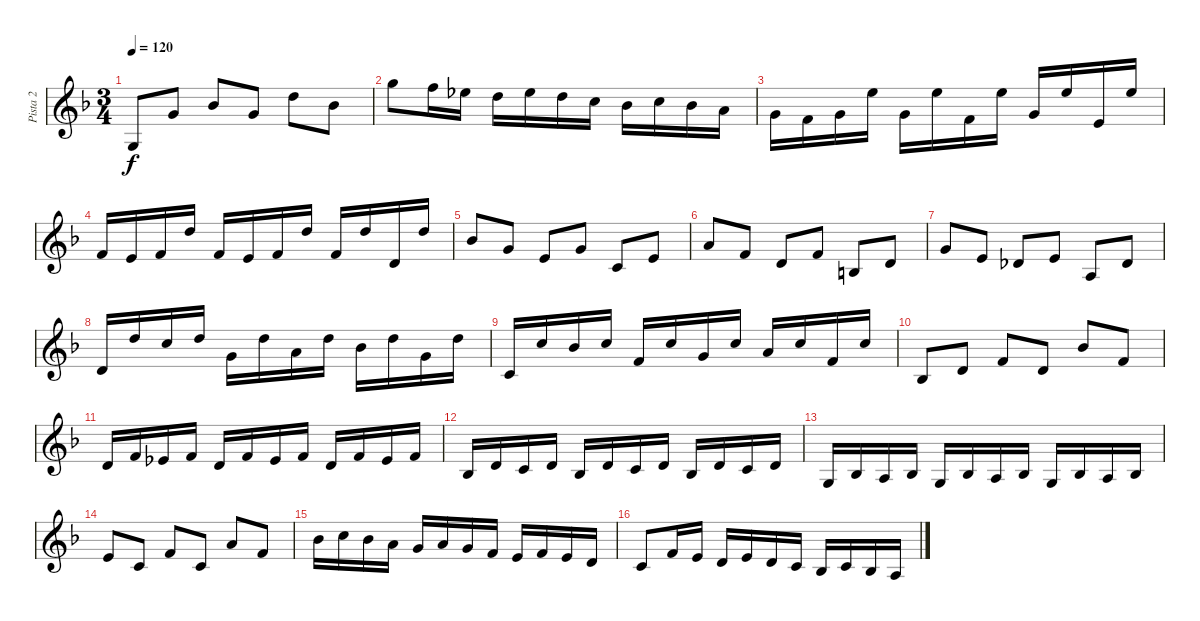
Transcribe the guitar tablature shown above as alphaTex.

\track ("Pista 2" "Pista 2") {instrument acousticguitarsteel}
\staff {score}
\tuning (E4 B3 G3 D3 A2 E2) {hide}
\ts (3 4)
\tempo 120
\clef g2
\ks f
3.6.8{dy f} 0.3.8 3.3.8 0.3.8 3.2.8 3.3.8 |
3.1.8 1.1.16 4.2.16 3.2.16 4.2.16 3.2.16 1.2.16 3.3.16 1.2.16 3.3.16 2.3.16 |
0.3.16 3.4.16 0.3.16 0.1.16 0.3.16 0.1.16 3.4.16 0.1.16 0.3.16 0.1.16 2.4.16 0.1.16 |
3.4.16 2.4.16 3.4.16 3.2.16 3.4.16 2.4.16 3.4.16 3.2.16 3.4.16 3.2.16 0.4.16 3.2.16 |
3.3.8 0.3.8 2.4.8 0.3.8 3.5.8 2.4.8 |
2.3.8 3.4.8 0.4.8 3.4.8 2.5.8 0.4.8 |
0.3.8 2.4.8 4.5.8 2.4.8 0.5.8 4.5.8 |
0.4.16 3.2.16 1.2.16 3.2.16 0.3.16 3.2.16 2.3.16 3.2.16 3.3.16 3.2.16 0.3.16 3.2.16 |
3.5.16 1.2.16 3.3.16 1.2.16 3.4.16 1.2.16 0.3.16 1.2.16 2.3.16 1.2.16 3.4.16 1.2.16 |
1.5.8 0.4.8 3.4.8 0.4.8 3.3.8 3.4.8 |
0.4.16 3.4.16 1.4.16 3.4.16 0.4.16 3.4.16 1.4.16 3.4.16 0.4.16 3.4.16 1.4.16 3.4.16 |
1.5.16 0.4.16 3.5.16 0.4.16 1.5.16 0.4.16 3.5.16 0.4.16 1.5.16 0.4.16 3.5.16 0.4.16 |
3.6.16 1.5.16 0.5.16 1.5.16 3.6.16 1.5.16 0.5.16 1.5.16 3.6.16 1.5.16 0.5.16 1.5.16 |
2.4.8 3.5.8 3.4.8 3.5.8 2.3.8 3.4.8 |
3.3.16 1.2.16 3.3.16 2.3.16 0.3.16 2.3.16 0.3.16 3.4.16 2.4.16 3.4.16 2.4.16 0.4.16 |
3.5.8 8.5.16 2.4.16 0.4.16 2.4.16 0.4.16 3.5.16 1.5.16 3.5.16 1.5.16 0.5.16
